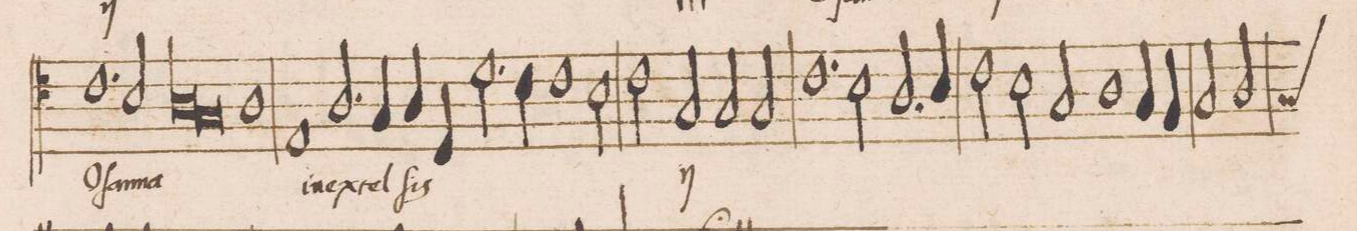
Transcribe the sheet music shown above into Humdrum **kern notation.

**kern	**text
*I"TENOR	*
*clefC4	*
*k[]	*
*met(C|)	*
*M2/1	*
1.c	O-
2B/	-ſan-
=50-	=50-
*lig	*
1A	-na
1G	.
*Xlig	*
=51-	=51-
1A	.
1E	in
=52-	=52-
2.A/	ex-
4G/	-cel-
4A/	-ſis
4D/	.
2.d\	.
=53-	=53-
4c\	.
1c	.
2B\	.
=54-	=54-
*	*ij
2c\	in
2G/	ex-
2G/	-cel-
2G/	-sis
=55-	=55-
1.c	in
2B\	.
=56-	=56-
2.A/	.
4B/	.
2c\	.
2B\	.
=57-	=57-
2G/	.
1A	.
4G/	.
4F/	.
=58-	=58-
2G/	.
*custos:G	*
2A/	.
*-	*-
